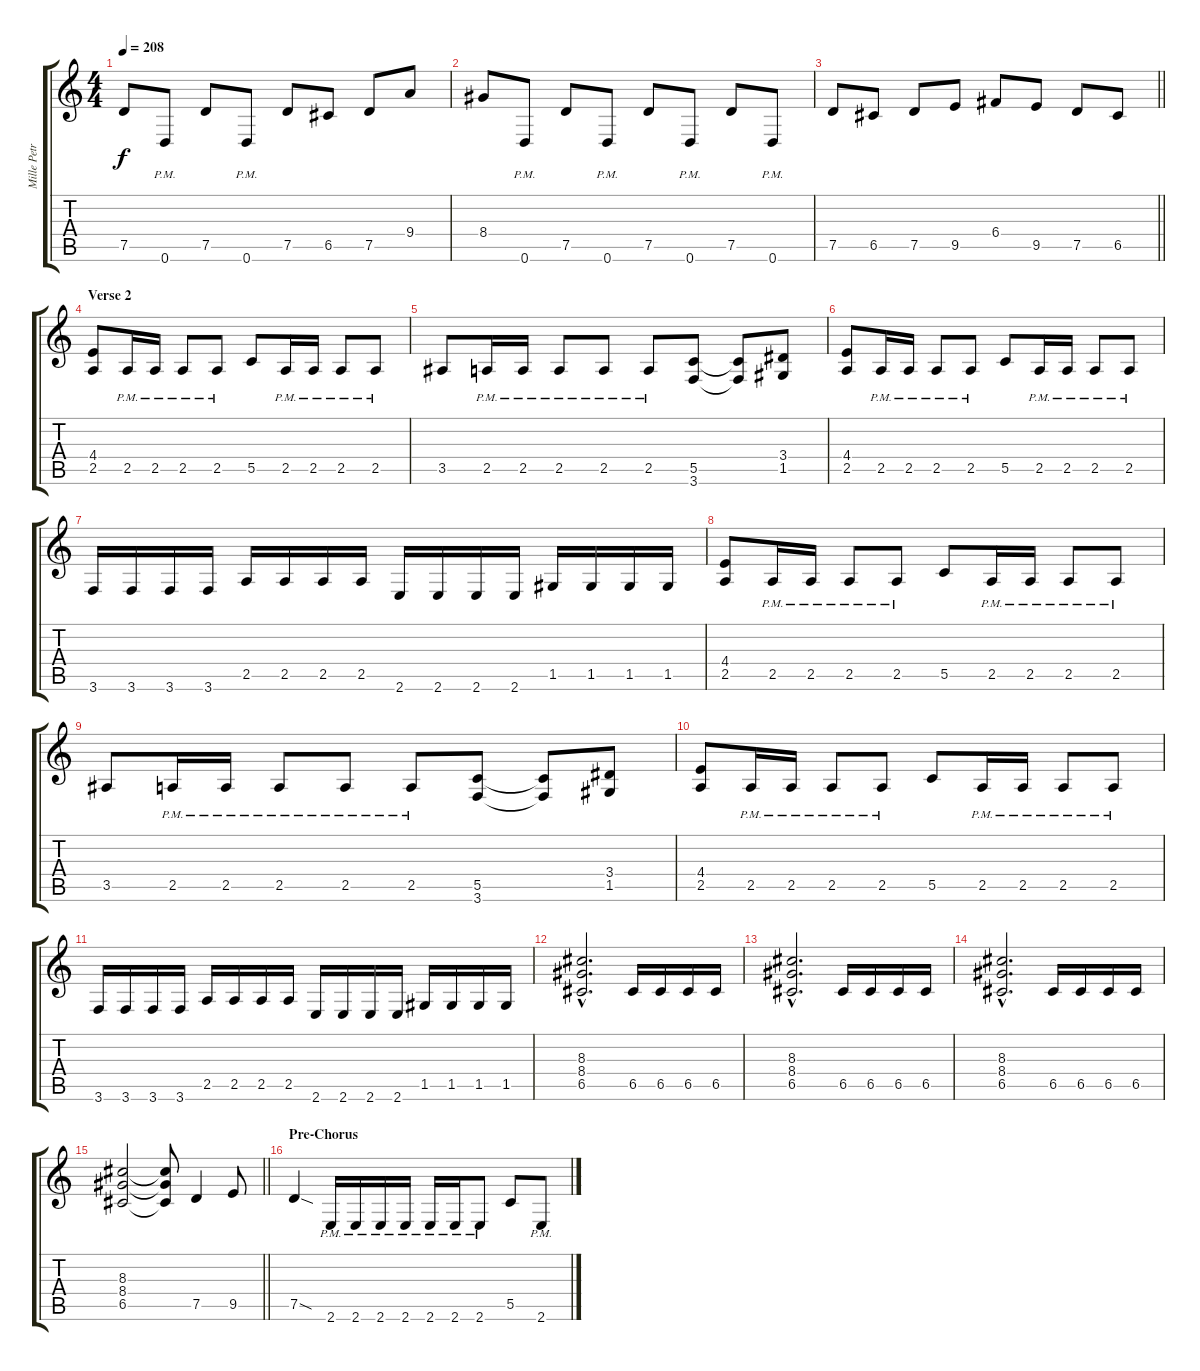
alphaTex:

\track ("Mille Petrozza" "Mille Petr") {instrument distortionguitar}
\staff {score tabs}
\tuning (D4 A3 F3 C3 G2 D2) {hide}
\ts (4 4)
\tempo 208
\clef g2
\ks c
7.5.8{dy f} 0.6{pm}.8 7.5.8 0.6{pm}.8 7.5.8 6.5.8 7.5.8 9.4.8 |
8.4.8 0.6{pm}.8 7.5.8 0.6{pm}.8 7.5.8 0.6{pm}.8 7.5.8 0.6{pm}.8 |
\barLineRight lightlight
7.5.8 6.5.8 7.5.8 9.5.8 6.4.8 9.5.8 7.5.8 6.5.8 |
\section ("" "Verse 2")
(4.4 2.5).8 2.5{pm}.16 2.5{pm}.16 2.5{pm}.8 2.5{pm}.8 5.5.8 2.5{pm}.16 2.5{pm}.16 2.5{pm}.8 2.5{pm}.8 |
3.5.8 2.5{pm}.16 2.5{pm}.16 2.5{pm}.8 2.5{pm}.8 2.5{pm}.8 (5.5 3.6).8 (5.5{t} 3.6{t}).8 (3.4 1.5).8 |
(4.4 2.5).8 2.5{pm}.16 2.5{pm}.16 2.5{pm}.8 2.5{pm}.8 5.5.8 2.5{pm}.16 2.5{pm}.16 2.5{pm}.8 2.5{pm}.8 |
3.6.16 3.6.16 3.6.16 3.6.16 2.5.16 2.5.16 2.5.16 2.5.16 2.6.16 2.6.16 2.6.16 2.6.16 1.5.16 1.5.16 1.5.16 1.5.16 |
(4.4 2.5).8 2.5{pm}.16 2.5{pm}.16 2.5{pm}.8 2.5{pm}.8 5.5.8 2.5{pm}.16 2.5{pm}.16 2.5{pm}.8 2.5{pm}.8 |
3.5.8 2.5{pm}.16 2.5{pm}.16 2.5{pm}.8 2.5{pm}.8 2.5{pm}.8 (5.5 3.6).8 (5.5{t} 3.6{t}).8 (3.4 1.5).8 |
(4.4 2.5).8 2.5{pm}.16 2.5{pm}.16 2.5{pm}.8 2.5{pm}.8 5.5.8 2.5{pm}.16 2.5{pm}.16 2.5{pm}.8 2.5{pm}.8 |
3.6.16 3.6.16 3.6.16 3.6.16 2.5.16 2.5.16 2.5.16 2.5.16 2.6.16 2.6.16 2.6.16 2.6.16 1.5.16 1.5.16 1.5.16 1.5.16 |
(8.3{hac} 8.4{hac} 6.5{hac}).2{d} 6.5.16 6.5.16 6.5.16 6.5.16 |
(8.3{hac} 8.4{hac} 6.5{hac}).2{d} 6.5.16 6.5.16 6.5.16 6.5.16 |
(8.3{hac} 8.4{hac} 6.5{hac}).2{d} 6.5.16 6.5.16 6.5.16 6.5.16 |
\barLineRight lightlight
(8.3 8.4 6.5).2 (8.3{t} 8.4{t} 6.5{t}).8 7.5.4 9.5.8 |
\section ("" "Pre-Chorus")
7.5{sod}.4 2.6{pm}.16 2.6{pm}.16 2.6{pm}.16 2.6{pm}.16 2.6{pm}.16 2.6{pm}.16 2.6{pm}.8 5.5.8 2.6{pm}.8
